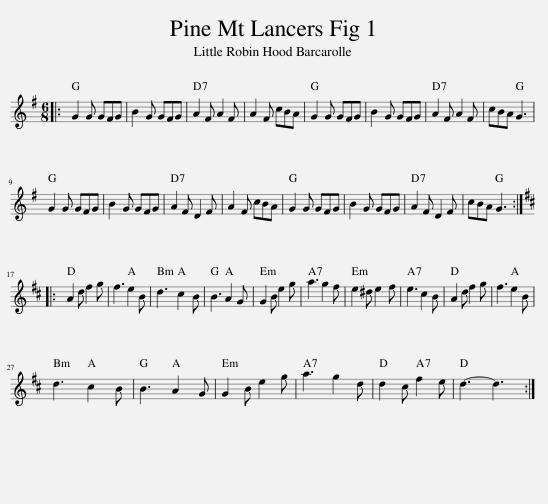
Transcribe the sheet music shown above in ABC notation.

X:1
L:1/8
M:6/8
I:linebreak $
K:G
V:1 treble
V:1
|: G2 G GFG | B2 G GFG | A2 F A2 F | A2 F cBA | G2 G GFG | %5
 B2 G GFG | A2 F A2 F | cBA G3 |$ G2 G GFG | B2 G GFG | %10
 A2 F D2 F | A2 F cBA | G2 G GFG | B2 G GFG | A2 F D2 F | %15
 cBA G3 ::$[K:D] A2 d f2 g | f3 e2 B | d3 c2 B | B3 A2 G | %20
 G2 B e2 g | a3 g2 f | e2 ^d e2 f | e3 c2 B | A2 d f2 g | %25
 f3 e2 B |$ d3 c2 B | B3 A2 G | G2 B e2 g | a3 g2 d | %30
 d2 c f2 e | d3- d3 :| %32
